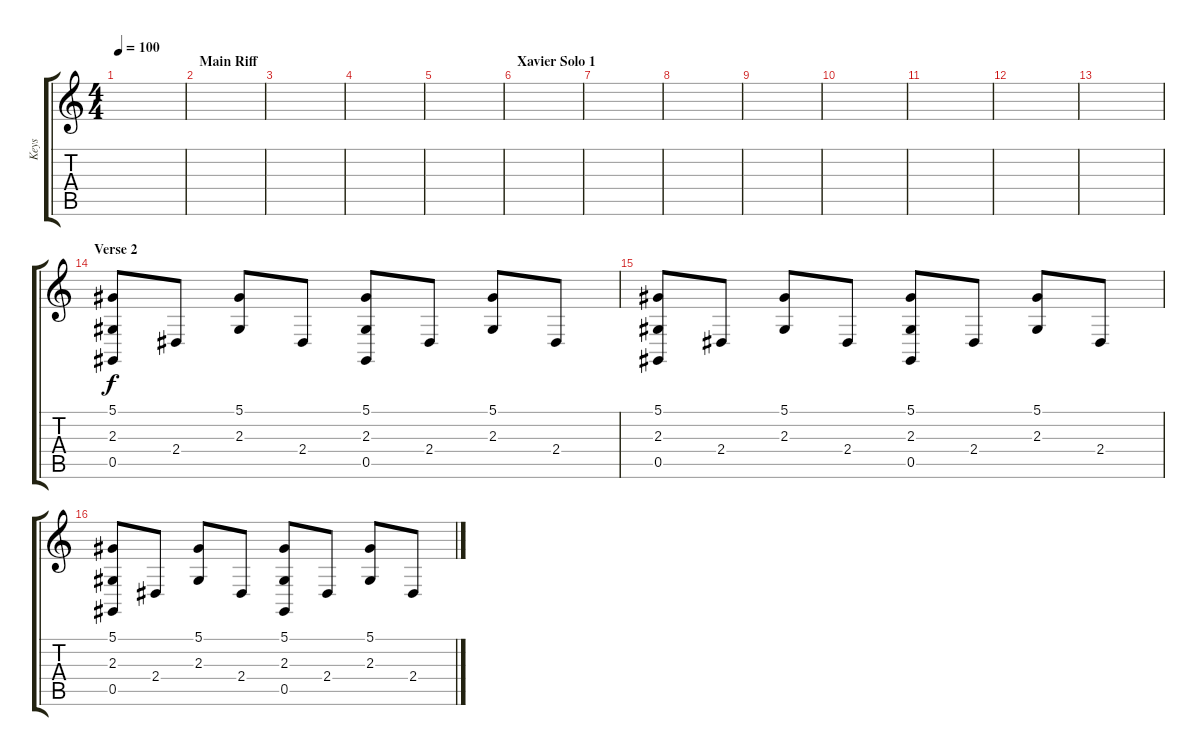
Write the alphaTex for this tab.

\track ("Keys" "Keys") {instrument electricgrandpiano}
\staff {score tabs}
\tuning (Eb4 Bb3 Gb3 Db3 Ab2 Eb2) {hide}
\ts (4 4)
\tempo 100
\clef g2
\ks c
|
\section ("" "Main Riff")
|
|
|
|
\section ("" "Xavier Solo 1")
|
|
|
|
|
|
|
|
\section ("" "Verse 2")
(5.1 2.3 0.5).8{instrument brightacousticpiano} 2.4.8 (5.1 2.3).8 2.4.8 (5.1 2.3 0.5).8 2.4.8 (5.1 2.3).8 2.4.8 |
(5.1 2.3 0.5).8{instrument brightacousticpiano} 2.4.8 (5.1 2.3).8 2.4.8 (5.1 2.3 0.5).8 2.4.8 (5.1 2.3).8 2.4.8 |
(5.1 2.3 0.5).8{instrument brightacousticpiano} 2.4.8 (5.1 2.3).8 2.4.8 (5.1 2.3 0.5).8 2.4.8 (5.1 2.3).8 2.4.8
